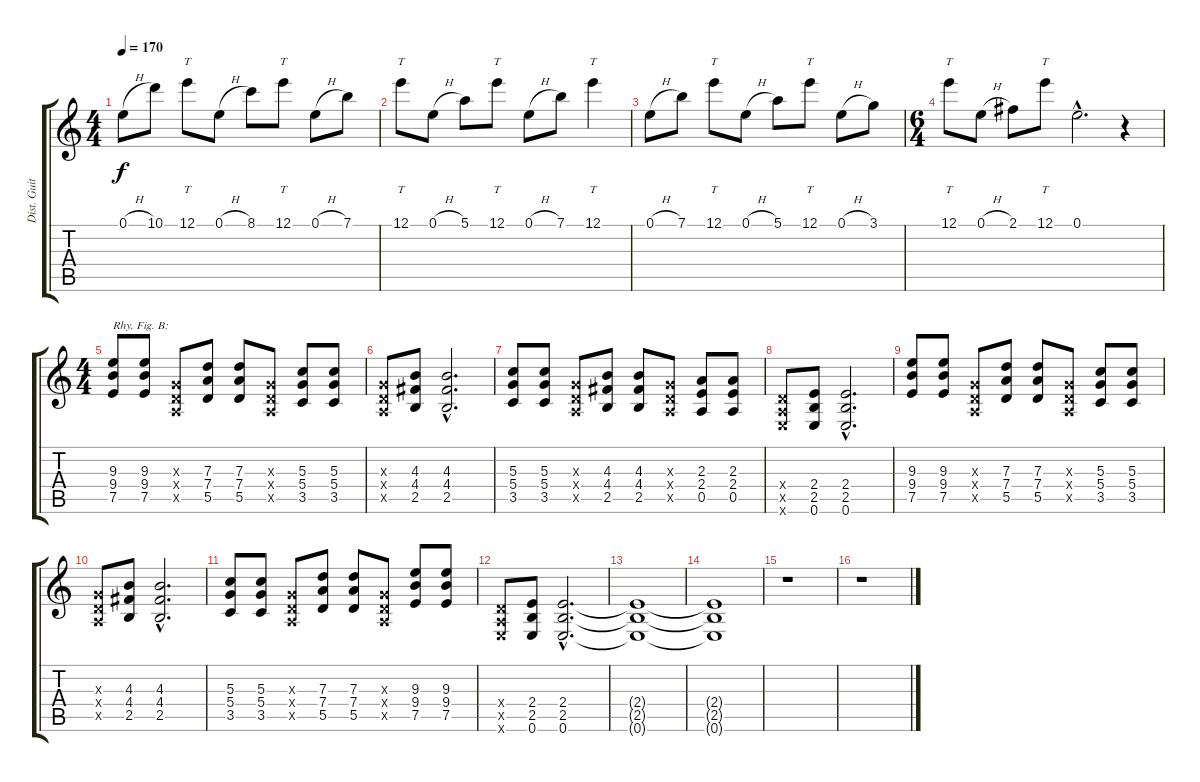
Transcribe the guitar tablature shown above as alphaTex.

\track ("Dist. Guitar 1" "Dist. Guit") {instrument distortionguitar}
\staff {score tabs}
\tuning (E4 B3 G3 D3 A2 E2) {hide}
\ts (4 4)
\tempo 170
\clef g2
\ks c
0.1{h}.8{dy f} 10.1.8 12.1.8{tt} 0.1{h}.8 8.1.8 12.1.8{tt} 0.1{h}.8 7.1.8 |
12.1.8{tt} 0.1{h}.8 5.1.8 12.1.8{tt} 0.1{h}.8 7.1.8 12.1.4{tt} |
0.1{h}.8 7.1.8 12.1.8{tt} 0.1{h}.8 5.1.8 12.1.8{tt} 0.1{h}.8 3.1.8 |
\ts (6 4)
12.1.8{tt} 0.1{h}.8 2.1.8 12.1.8{tt} 0.1{hac}.2{d} r.4 |
\ts (4 4)
(9.3 9.4 7.5).8{txt "Rhy. Fig. B:" volume 10 instrument distortionguitar} (9.3 9.4 7.5).8 (0.3{x} 0.4{x} 0.5{x}).8 (7.3 7.4 5.5).8 (7.3 7.4 5.5).8 (0.3{x} 0.4{x} 0.5{x}).8 (5.3 5.4 3.5).8 (5.3 5.4 3.5).8 |
(0.3{x} 0.4{x} 0.5{x}).8 (4.3 4.4 2.5).8 (4.3{hac} 4.4{hac} 2.5{hac}).2{d} |
(5.3 5.4 3.5).8 (5.3 5.4 3.5).8 (0.3{x} 0.4{x} 0.5{x}).8 (4.3 4.4 2.5).8 (4.3 4.4 2.5).8 (0.3{x} 0.4{x} 0.5{x}).8 (2.3 2.4 0.5).8 (2.3 2.4 0.5).8 |
(0.4{x} 0.5{x} 0.6{x}).8 (2.4 2.5 0.6).8 (2.4{hac} 2.5{hac} 0.6{hac}).2{d} |
(9.3 9.4 7.5).8 (9.3 9.4 7.5).8 (0.3{x} 0.4{x} 0.5{x}).8 (7.3 7.4 5.5).8 (7.3 7.4 5.5).8 (0.3{x} 0.4{x} 0.5{x}).8 (5.3 5.4 3.5).8 (5.3 5.4 3.5).8 |
(0.3{x} 0.4{x} 0.5{x}).8 (4.3 4.4 2.5).8 (4.3{hac} 4.4{hac} 2.5{hac}).2{d} |
(5.3 5.4 3.5).8 (5.3 5.4 3.5).8 (0.3{x} 0.4{x} 0.5{x}).8 (7.3 7.4 5.5).8 (7.3 7.4 5.5).8 (0.3{x} 0.4{x} 0.5{x}).8 (9.3 9.4 7.5).8 (9.3 9.4 7.5).8 |
(0.4{x} 0.5{x} 0.6{x}).8 (2.4 2.5 0.6).8 (2.4{hac} 2.5{hac} 0.6{hac}).2{d} |
(2.4{t} 2.5{t} 0.6{t}).1 |
(2.4{t} 2.5{t} 0.6{t}).1 |
r.1 |
r.1
